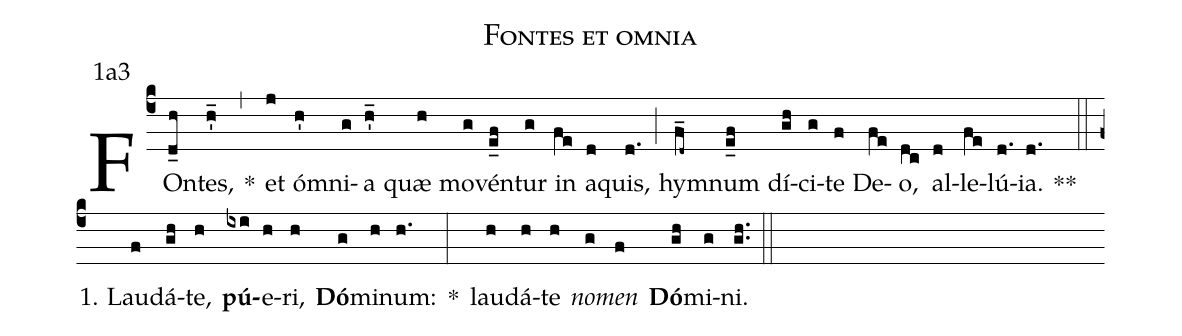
name:Fontes et omnia;
office-part:Antiphona;
mode:1;
annotation:1a3;
%%
(c4) FOn(d_h)tes,(h'_) *(,) et(j) ó(h')mni(g)a(h'_) quæ(h) mo(g)vén(e_f)tur(g) in(fe) a(d)quis,(d.) (;) hym(f_d~)num(e_f) dí(gh)ci(g)te(f) De(fe)o,(dc) al(d)le(fe)lú(d.)ia.(d.) **(::)
1. Lau(f)dá(gh)te,(h) <b>pú</b>(ixi)e(h)ri,(h) <b>Dó</b>(g)mi(h)num:(h.) *(:) lau(h)dá(h)te(h) <i>no</i>(g)<i>men</i>(f) <b>Dó</b>(gh)mi(g)ni.(gh..) (::)
